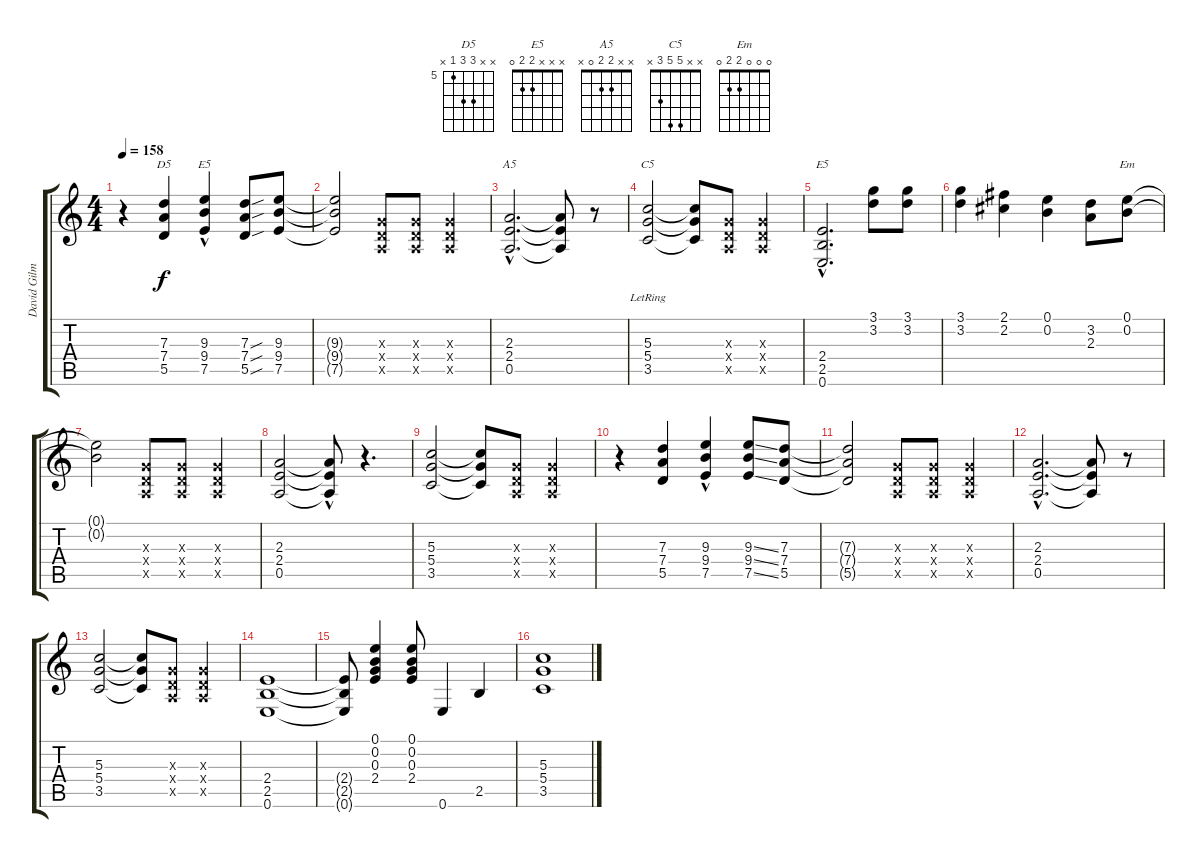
\track ("David Gilmour" "David Gilm") {instrument overdrivenguitar}
\staff {score tabs}
\tuning (E4 B3 G3 D3 A2 E2) {hide}
\chord ("D5" x x 7 7 5 x) {firstfret 5}
\chord ("E5" x x 9 9 7 x) {firstfret 7}
\chord ("A5" x x 2 2 0 x)
\chord ("C5" x x 5 5 3 x)
\chord ("E5" x x x 2 2 0)
\chord ("Em" 0 0 0 2 2 0)
\ts (4 4)
\tempo 158
\clef g2
\ks c
r.4{dy f} (7.3 7.4 5.5).4{ch "D5"} (9.3 9.4{hac} 7.5).4{ch "E5"} (7.3{sou} 7.4{sou} 5.5{sou}).8 (9.3 9.4 7.5).8 |
(9.3{t} 9.4{t} 7.5{t}).2 (0.3{x} 0.4{x} 0.5{x}).8 (0.3{x} 0.4{x} 0.5{x}).8 (0.3{x} 0.4{x} 0.5{x}).4 |
(2.3{hac} 2.4{hac} 0.5{hac}).2{d ch "A5"} (2.3{t} 2.4{t} 0.5{t}).8 r.8 |
(5.3{lr} 5.4{lr} 3.5{lr}).2{ch "C5"} (5.3{t} 5.4{t} 3.5{t}).8 (0.3{x} 0.4{x} 0.5{x}).8 (0.3{x} 0.4{x} 0.5{x}).4 |
(2.4{hac} 2.5{hac} 0.6{hac}).2{d ch "E5"} (3.1 3.2).8 (3.1 3.2).8 |
(3.1 3.2).4 (2.1 2.2).4 (0.1 0.2).4 (3.2 2.3).8 (0.1 0.2).8{ch "Em"} |
(0.1{t} 0.2{t}).2 (0.3{x} 0.4{x} 0.5{x}).8 (0.3{x} 0.4{x} 0.5{x}).8 (0.3{x} 0.4{x} 0.5{x}).4 |
(2.3 2.4 0.5).2 (2.3{hac t} 2.4{t} 0.5{hac t}).8 r.4{d} |
(5.3 5.4 3.5).2 (5.3{t} 5.4{t} 3.5{t}).8 (0.3{x} 0.4{x} 0.5{x}).8 (0.3{x} 0.4{x} 0.5{x}).4 |
r.4 (7.3 7.4 5.5).4 (9.3 9.4{hac} 7.5).4 (9.3{ss} 9.4{ss} 7.5{ss}).8 (7.3 7.4 5.5).8 |
(7.3{t} 7.4{t} 5.5{t}).2 (0.3{x} 0.4{x} 0.5{x}).8 (0.3{x} 0.4{x} 0.5{x}).8 (0.3{x} 0.4{x} 0.5{x}).4 |
(2.3{hac} 2.4{hac} 0.5{hac}).2{d} (2.3{t} 2.4{t} 0.5{t}).8 r.8 |
(5.3 5.4 3.5).2 (5.3{t} 5.4{t} 3.5{t}).8 (0.3{x} 0.4{x} 0.5{x}).8 (0.3{x} 0.4{x} 0.5{x}).4 |
(2.4 2.5 0.6).1 |
(2.4{t} 2.5{t} 0.6{t}).8 (0.1 0.2 0.3 2.4).4 (0.1 0.2 0.3 2.4).8 0.6.4 2.5.4 |
(5.3 5.4 3.5).1
